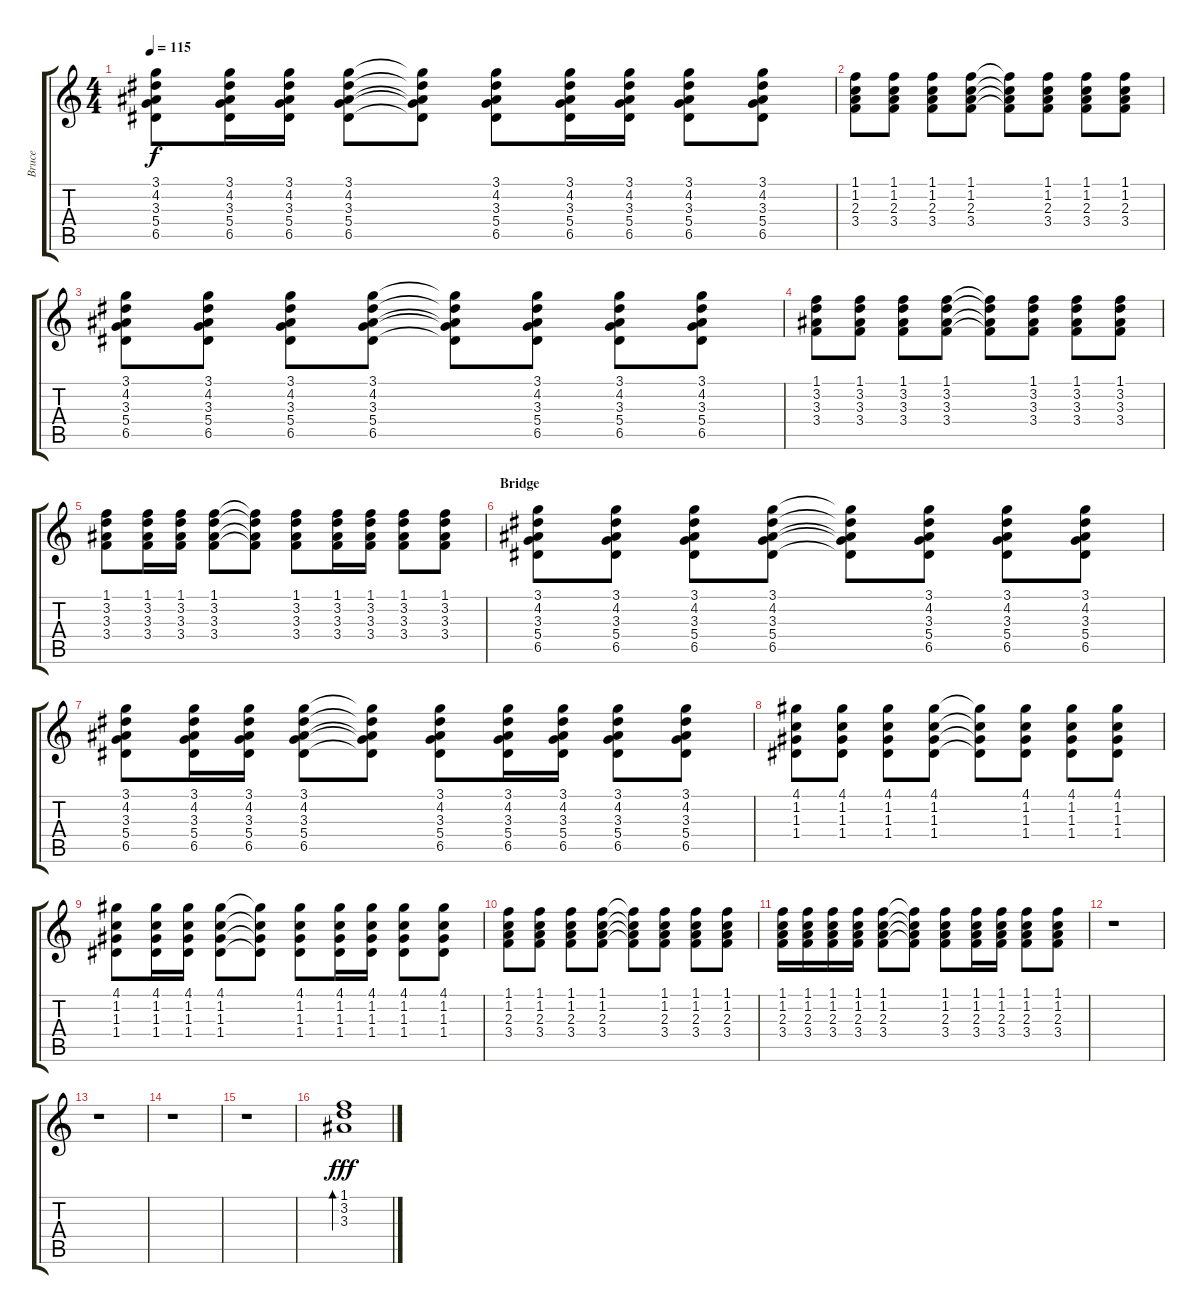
\track ("Bruce" "Bruce") {instrument acousticguitarsteel}
\staff {score tabs}
\tuning (E4 B3 G3 D3 A2 E2) {hide}
\ts (4 4)
\tempo 115
\clef g2
\ks c
(3.1 4.2 3.3 5.4 6.5).8{dy f} (3.1 4.2 3.3 5.4 6.5).16 (3.1 4.2 3.3 5.4 6.5).16 (3.1 4.2 3.3 5.4 6.5).8 (3.1{t} 4.2{t} 3.3{t} 5.4{t} 6.5{t}).8 (3.1 4.2 3.3 5.4 6.5).8 (3.1 4.2 3.3 5.4 6.5).16 (3.1 4.2 3.3 5.4 6.5).16 (3.1 4.2 3.3 5.4 6.5).8 (3.1 4.2 3.3 5.4 6.5).8 |
(1.1 1.2 2.3 3.4).8 (1.1 1.2 2.3 3.4).8 (1.1 1.2 2.3 3.4).8 (1.1 1.2 2.3 3.4).8 (1.1{t} 1.2{t} 2.3{t} 3.4{t}).8 (1.1 1.2 2.3 3.4).8 (1.1 1.2 2.3 3.4).8 (1.1 1.2 2.3 3.4).8 |
(3.1 4.2 3.3 5.4 6.5).8 (3.1 4.2 3.3 5.4 6.5).8 (3.1 4.2 3.3 5.4 6.5).8 (3.1 4.2 3.3 5.4 6.5).8 (3.1{t} 4.2{t} 3.3{t} 5.4{t} 6.5{t}).8 (3.1 4.2 3.3 5.4 6.5).8 (3.1 4.2 3.3 5.4 6.5).8 (3.1 4.2 3.3 5.4 6.5).8 |
(1.1 3.2 3.3 3.4).8 (1.1 3.2 3.3 3.4).8 (1.1 3.2 3.3 3.4).8 (1.1 3.2 3.3 3.4).8 (1.1{t} 3.2{t} 3.3{t} 3.4{t}).8 (1.1 3.2 3.3 3.4).8 (1.1 3.2 3.3 3.4).8 (1.1 3.2 3.3 3.4).8 |
(1.1 3.2 3.3 3.4).8 (1.1 3.2 3.3 3.4).16 (1.1 3.2 3.3 3.4).16 (1.1 3.2 3.3 3.4).8 (1.1{t} 3.2{t} 3.3{t} 3.4{t}).8 (1.1 3.2 3.3 3.4).8 (1.1 3.2 3.3 3.4).16 (1.1 3.2 3.3 3.4).16 (1.1 3.2 3.3 3.4).8 (1.1 3.2 3.3 3.4).8 |
\section ("" "Bridge")
(3.1 4.2 3.3 5.4 6.5).8 (3.1 4.2 3.3 5.4 6.5).8 (3.1 4.2 3.3 5.4 6.5).8 (3.1 4.2 3.3 5.4 6.5).8 (3.1{t} 4.2{t} 3.3{t} 5.4{t} 6.5{t}).8 (3.1 4.2 3.3 5.4 6.5).8 (3.1 4.2 3.3 5.4 6.5).8 (3.1 4.2 3.3 5.4 6.5).8 |
(3.1 4.2 3.3 5.4 6.5).8 (3.1 4.2 3.3 5.4 6.5).16 (3.1 4.2 3.3 5.4 6.5).16 (3.1 4.2 3.3 5.4 6.5).8 (3.1{t} 4.2{t} 3.3{t} 5.4{t} 6.5{t}).8 (3.1 4.2 3.3 5.4 6.5).8 (3.1 4.2 3.3 5.4 6.5).16 (3.1 4.2 3.3 5.4 6.5).16 (3.1 4.2 3.3 5.4 6.5).8 (3.1 4.2 3.3 5.4 6.5).8 |
(4.1 1.2 1.3 1.4).8 (4.1 1.2 1.3 1.4).8 (4.1 1.2 1.3 1.4).8 (4.1 1.2 1.3 1.4).8 (4.1{t} 1.2{t} 1.3{t} 1.4{t}).8 (4.1 1.2 1.3 1.4).8 (4.1 1.2 1.3 1.4).8 (4.1 1.2 1.3 1.4).8 |
(4.1 1.2 1.3 1.4).8 (4.1 1.2 1.3 1.4).16 (4.1 1.2 1.3 1.4).16 (4.1 1.2 1.3 1.4).8 (4.1{t} 1.2{t} 1.3{t} 1.4{t}).8 (4.1 1.2 1.3 1.4).8 (4.1 1.2 1.3 1.4).16 (4.1 1.2 1.3 1.4).16 (4.1 1.2 1.3 1.4).8 (4.1 1.2 1.3 1.4).8 |
(1.1 1.2 2.3 3.4).8 (1.1 1.2 2.3 3.4).8 (1.1 1.2 2.3 3.4).8 (1.1 1.2 2.3 3.4).8 (1.1{t} 1.2{t} 2.3{t} 3.4{t}).8 (1.1 1.2 2.3 3.4).8 (1.1 1.2 2.3 3.4).8 (1.1 1.2 2.3 3.4).8 |
(1.1 1.2 2.3 3.4).16 (1.1 1.2 2.3 3.4).16 (1.1 1.2 2.3 3.4).16 (1.1 1.2 2.3 3.4).16 (1.1 1.2 2.3 3.4).8 (1.1{t} 1.2{t} 2.3{t} 3.4{t}).8 (1.1 1.2 2.3 3.4).8 (1.1 1.2 2.3 3.4).16 (1.1 1.2 2.3 3.4).16 (1.1 1.2 2.3 3.4).8 (1.1 1.2 2.3 3.4).8 |
r.1 |
r.1 |
r.1 |
r.1 |
(1.1 3.2 3.3).1{bd 480 dy fff volume 10}
